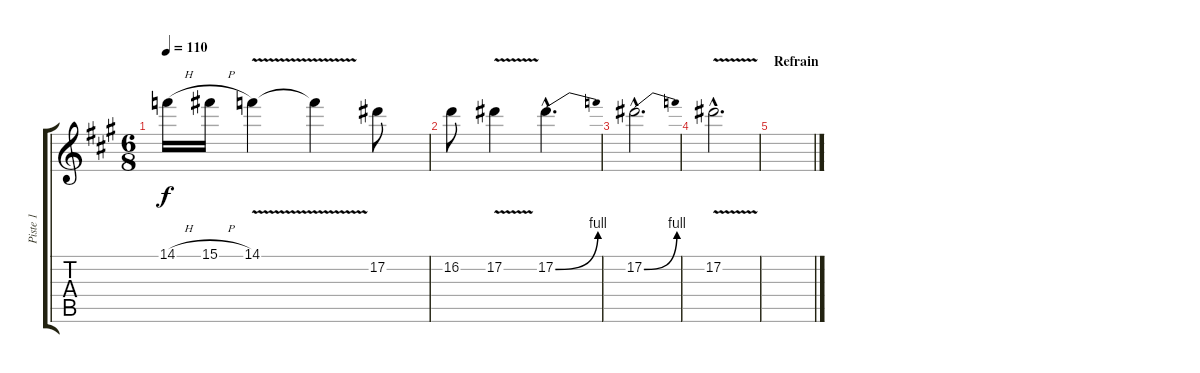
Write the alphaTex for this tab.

\track ("Piste 1" "Piste 1") {instrument distortionguitar}
\staff {score tabs}
\tuning (Eb4 Bb3 Gb3 Db3 Ab2 Eb2) {hide}
\ts (6 8)
\tempo 110
\clef g2
\ks a
14.1{h}.16{dy f} 15.1{h}.16 14.1{v}.4 14.1{t}.4 17.2.8 |
16.2.8 17.2{v}.4 17.2{be (bend 0 0 60 4) hac}.4{d} |
17.2{be (bend 0 0 60 4) hac}.2{d} |
17.2{v hac}.2{d} |
\section ("" "Refrain")
